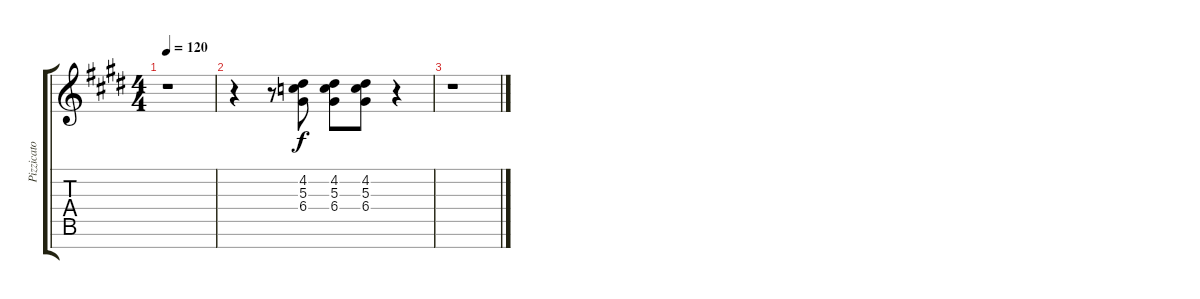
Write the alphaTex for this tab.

\track ("Pizzicato Strings" "Pizzicato ") {instrument pizzicatostrings}
\staff {score tabs}
\tuning (E5 B4 G4 D4 A3 E3 B2) {hide}
\ts (4 4)
\tempo 120
\clef g2
\ks e
r.1{dy f} |
r.4 r.8 (4.2 5.3 6.4).8 (4.2 5.3 6.4).8 (4.2 5.3 6.4).8 r.4 |
r.1
